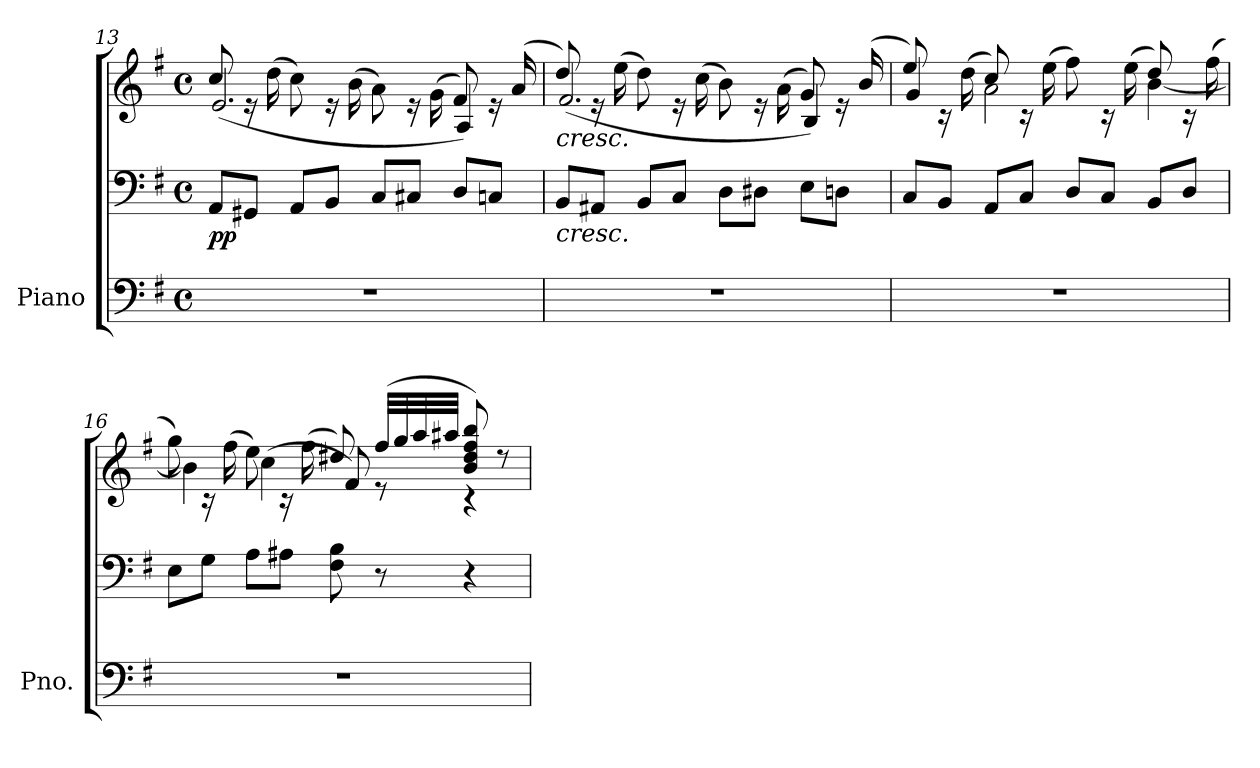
**kern	**kern	**kern	**dynam
*part1	*part1	*part1	*part1
*staff3	*staff2	*staff1	*staff1/2/3
*I"Piano	*	*	*
*I'Pno.	*	*	*
*clefF4	*clefF4	*clefG2	*
*k[f#]	*k[f#]	*k[f#]	*
*M4/4	*M4/4	*M4/4	*
*met(c)	*met(c)	*met(c)	*
=13	=13	=13	=13
*	*	*^	*
!	!	!	!	!LO:DY:b=2
1r	8AA/L	8cc/	(<2.e/	pp
.	8GG#X/J	16re	.	.
.	.	(<16dd\	.	.
.	8AA/L	8cc\)	.	.
.	8BB/J	16re	.	.
.	.	(<16b\	.	.
.	8C/L	8a\)	.	.
.	8C#X/J	16re	.	.
.	.	(>16g\	.	.
.	8D/L	8f#/)	4A/)	.
.	8Cn/J	16re	.	.
.	.	(>16a/	.	.
=14	=14	=14	=14	=14
!	!	!LO:TX:b:i:t=cresc.	!	!
!	!LO:TX:b:i:t=cresc.	!	!	!
1r	8BB/L	8dd/)	(<2.f#/	.
.	8AA#X/J	16re	.	.
.	.	(<16ee\	.	.
.	8BB/L	8dd\)	.	.
.	8C/J	16re	.	.
.	.	(<16cc\	.	.
.	8D\L	8b\)	.	.
.	8D#X\J	16re	.	.
.	.	(>16a\	.	.
.	8E\L	8g/)	4B/)	.
.	8Dn\J	16re	.	.
.	.	(>16b/	.	.
=15	=15	=15	=15	=15
1r	8C/L	8ee/)	4g/	.
.	8BB/J	16rc	.	.
.	.	(>16dd\	.	.
.	8AA/L	8cc/)	2a\	.
.	8C/J	16rc	.	.
.	.	(>16ee\	.	.
.	8D/L	8ff#\)	.	.
.	8C/J	16rc	.	.
.	.	(>16ee\	.	.
.	8BB/L	8dd/)	[4b\	.
.	8D/J	16rc	.	.
.	.	(>16ff#\	.	.
!!LO:LB:g=z	!!
=16	=16	=16	=16	=16
1r	8E\L	8gg\)	4b\]	.
.	8G\J	16rc	.	.
.	.	(>16ff#\	.	.
.	8A\L	8ee\)	(<4cc\	.
.	8A#X\J	16rc	.	.
.	.	(>16ff#\	.	.
!	!	!	!	!LO:DY:b=2
!	!	!	!	!LO:DY:n=1:b
.	8F#\ 8B\	8dd#X/)	8f#/)	mf f
.	8r	(<32ff#!/LLL	8r	.
.	.	32gg!/	.	.
.	.	32aa!/	.	.
.	.	32aa#X!/JJJ	.	.
.	4r	8b/ 8dd#/ 8ff#/ 8bb/)	4r	.
.	.	8r	.	.
*	*	*v	*v	*
=	=	=	=
*-	*-	*-	*-
